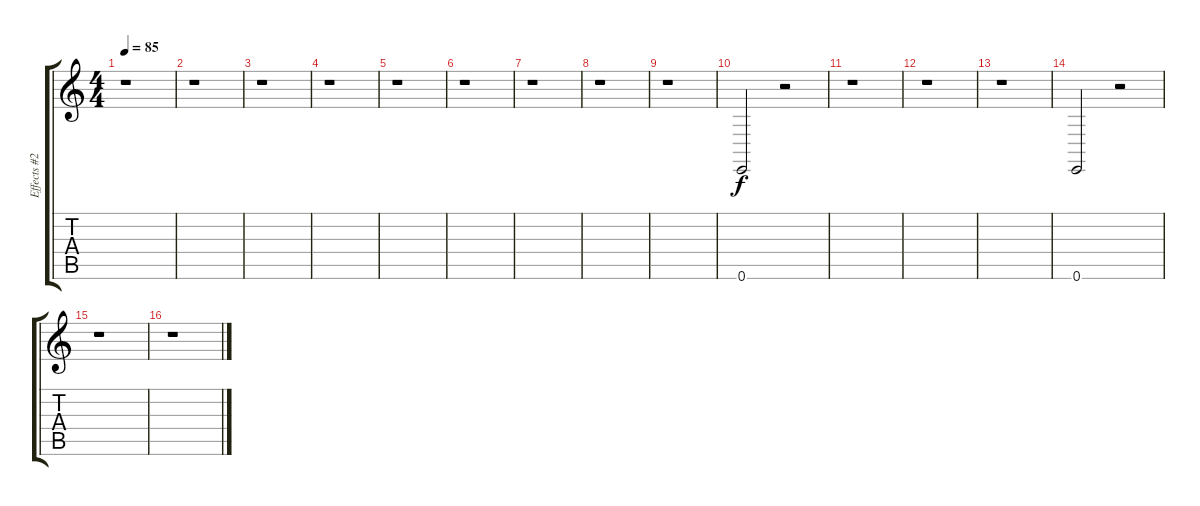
\track ("Effects #2" "Effects #2") {instrument fx7echoes}
\staff {score tabs}
\tuning (E4 B3 G3 D3 A2 E2) {hide}
\ts (4 4)
\tempo 85
\clef g2
\ks c
r.1{dy f} |
r.1 |
r.1 |
r.1 |
r.1 |
r.1 |
r.1 |
r.1 |
r.1 |
0.6.2 r.2 |
r.1 |
r.1 |
r.1 |
0.6.2 r.2 |
r.1 |
r.1
